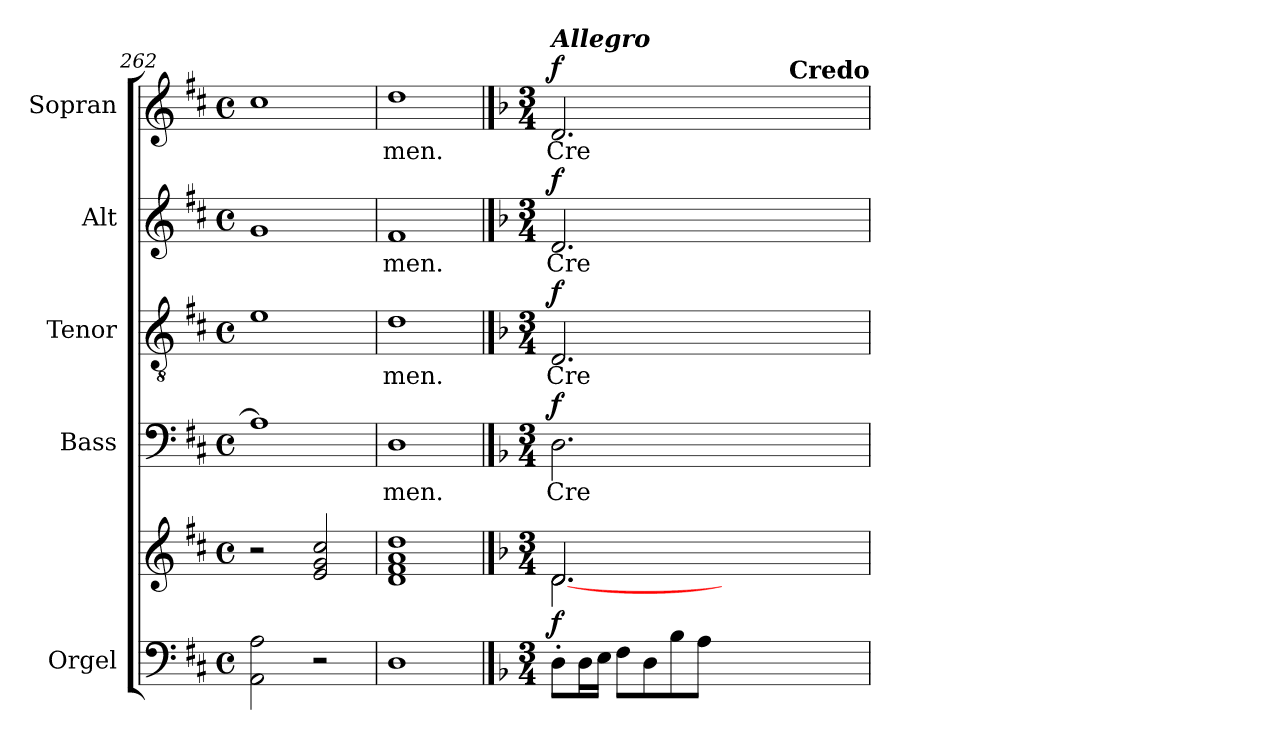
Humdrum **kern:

**kern	**kern	**dynam	**kern	**text	**dynam	**kern	**text	**dynam	**kern	**text	**dynam	**kern	**text	**dynam
*part5	*part5	*part5	*part4	*part4	*part4	*part3	*part3	*part3	*part2	*part2	*part2	*part1	*part1	*part1
*staff6	*staff5	*staff5/6	*staff4	*staff4	*staff4	*staff3	*staff3	*staff3	*staff2	*staff2	*staff2	*staff1	*staff1	*staff1
*I"Orgel	*	*	*I"Bass	*	*	*I"Tenor	*	*	*I"Alt	*	*	*I"Sopran	*	*
*I'Org.	*	*	*I'B	*	*	*I'T	*	*	*I'A	*	*	*I'S	*	*
*clefF4	*clefG2	*	*clefF4	*	*	*clefGv2	*	*	*clefG2	*	*	*clefG2	*	*
*k[f#c#]	*k[f#c#]	*	*k[f#c#]	*	*	*k[f#c#]	*	*	*k[f#c#]	*	*	*k[f#c#]	*	*
*D:	*D:	*	*D:	*	*	*D:	*	*	*D:	*	*	*D:	*	*
*M4/4	*M4/4	*	*M4/4	*	*	*M4/4	*	*	*M4/4	*	*	*M4/4	*	*
*met(c)	*met(c)	*	*met(c)	*	*	*met(c)	*	*	*met(c)	*	*	*met(c)	*	*
=262	=262	=262	=262	=262	=262	=262	=262	=262	=262	=262	=262	=262	=262	=262
2AA\ 2A\	2r	.	1A]	.	.	1e	.	.	1g	.	.	1cc#	.	.
2r	2e/ 2g/ 2cc#/	.	.	.	.	.	.	.	.	.	.	.	.	.
=263	=263	=263	=263	=263	=263	=263	=263	=263	=263	=263	=263	=263	=263	=263
!	!	!	!	!LO:LY:b	!	!	!LO:LY:b	!	!	!LO:LY:b	!	!	!LO:LY:b	!
1D	1d 1f# 1a 1dd	.	1D	-men.	.	1d	-men.	.	1f#	-men.	.	1dd	-men.	.
!!LO:LB:g=z
==264	==264	==264	==264	==264	==264	==264	==264	==264	==264	==264	==264	==264	==264	==264
*k[b-]	*k[b-]	*	*k[b-]	*	*	*k[b-]	*	*	*k[b-]	*	*	*k[b-]	*	*
*F:	*F:	*	*F:	*	*	*F:	*	*	*F:	*	*	*F:	*	*
*M3/4	*M3/4	*	*M3/4	*	*	*M3/4	*	*	*M3/4	*	*	*M3/4	*	*
*	*^	*	*	*	*	*	*	*	*	*	*	*	*	*
!	!	!	!	!	!	!	!	!	!	!	!	!	!LO:TX:a:Bi:t=Allegro	!	!
!	!	!	!LO:DY:b	!	!LO:LY:b	!LO:DY:a	!	!LO:LY:b	!LO:DY:a	!	!LO:LY:b	!LO:DY:a	!	!LO:LY:b	!LO:DY:a
8D'>\L	2.d/	[<2.d\	f	2.D\	Cre-	f	2.D/	Cre-	f	2.d/	Cre-	f	2.d/	Cre-	f
16D\L	.	.	.	.	.	.	.	.	.	.	.	.	.	.	.
16E\JJ	.	.	.	.	.	.	.	.	.	.	.	.	.	.	.
8F\L	.	.	.	.	.	.	.	.	.	.	.	.	.	.	.
8D\	.	.	.	.	.	.	.	.	.	.	.	.	.	.	.
8B-\	.	.	.	.	.	.	.	.	.	.	.	.	.	.	.
8A\J	.	.	.	.	.	.	.	.	.	.	.	.	.	.	.
0ryy	0ryy	0ryy	.	0ryy	.	.	0ryy	.	.	0ryy	.	.	0ryy	.	.
!	!	!	!	!	!	!	!	!	!	!	!	!	!LO:TX:a:B:t=Credo	!	!
*	*v	*v	*	*	*	*	*	*	*	*	*	*	*	*	*
=	=	=	=	=	=	=	=	=	=	=	=	=	=	=
*-	*-	*-	*-	*-	*-	*-	*-	*-	*-	*-	*-	*-	*-	*-
